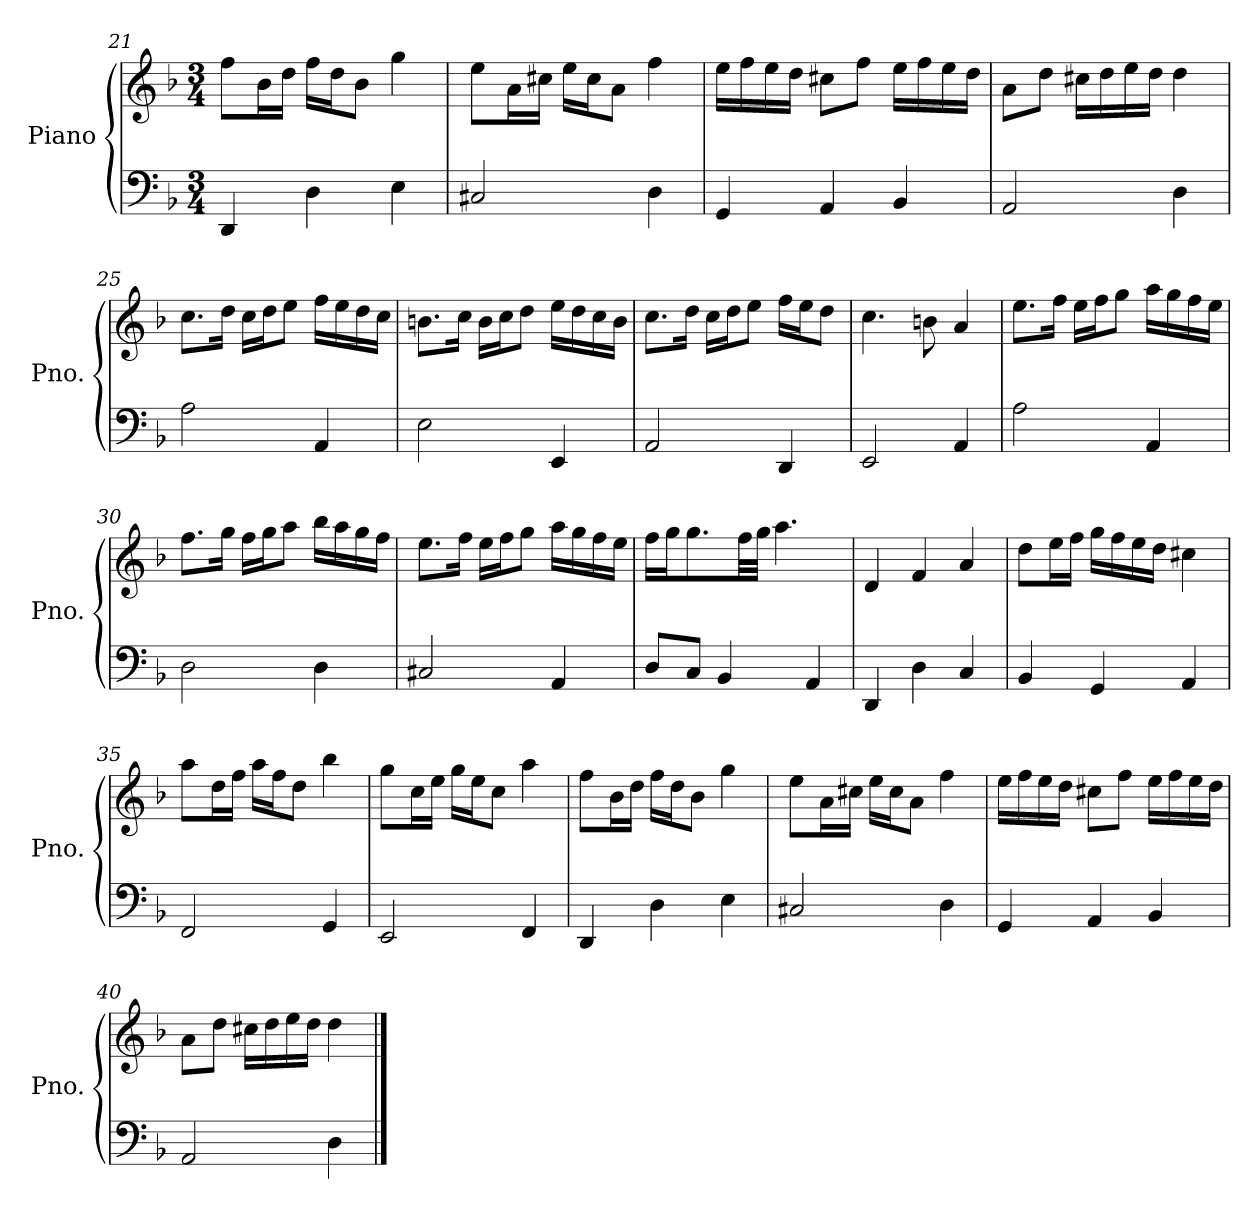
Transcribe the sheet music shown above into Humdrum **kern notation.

**kern	**kern
*part1	*part1
*staff2	*staff1
*I"Piano	*
*I'Pno.	*
!!LO:PB:g=z
*clefF4	*clefG2
*k[b-]	*k[b-]
*M3/4	*M3/4
=21	=21
4DD/	8ff\L
.	16b-\L
.	16dd\JJ
4D\	16ff\LL
.	16dd\J
.	8b-\J
4E\	4gg\
=22	=22
2C#X/	8ee\L
.	16a\L
.	16cc#X\JJ
.	16ee\LL
.	16cc#\J
.	8a\J
4D\	4ff\
=23	=23
4GG/	16ee\LL
.	16ff\
.	16ee\
.	16dd\JJ
4AA/	8cc#X\L
.	8ff\J
4BB-/	16ee\LL
.	16ff\
.	16ee\
.	16dd\JJ
=24	=24
2AA/	8a\L
.	8dd\J
.	16cc#X\LL
.	16dd\
.	16ee\
.	16dd\JJ
4D\	4dd\
!!LO:LB:g=z
=25	=25
2A\	8.cc\L
.	16dd\Jk
.	16cc\LL
.	16dd\J
.	8ee\J
4AA/	16ff\LL
.	16ee\
.	16dd\
.	16cc\JJ
=26	=26
2E\	8.bn\L
.	16cc\Jk
.	16b\LL
.	16cc\J
.	8dd\J
4EE/	16ee\LL
.	16dd\
.	16cc\
.	16b\JJ
=27	=27
2AA/	8.cc\L
.	16dd\Jk
.	16cc\LL
.	16dd\J
.	8ee\J
4DD/	16ff\LL
.	16ee\J
.	8dd\J
=28	=28
2EE/	4.cc\
.	8bn\
4AA/	4a/
!!LO:LB:g=z
=29	=29
2A\	8.ee\L
.	16ff\Jk
.	16ee\LL
.	16ff\J
.	8gg\J
4AA/	16aa\LL
.	16gg\
.	16ff\
.	16ee\JJ
=30	=30
2D\	8.ff\L
.	16gg\Jk
.	16ff\LL
.	16gg\J
.	8aa\J
4D\	16bb-\LL
.	16aa\
.	16gg\
.	16ff\JJ
=31	=31
2C#X/	8.ee\L
.	16ff\Jk
.	16ee\LL
.	16ff\J
.	8gg\J
4AA/	16aa\LL
.	16gg\
.	16ff\
.	16ee\JJ
=32	=32
8D/L	16ff\LL
.	16gg\J
8C/J	8.gg\
4BB-/	.
.	32ff\LL
.	32gg\JJJ
.	4.aa\
4AA/	.
!!LO:LB:g=z
=33	=33
4DD/	4d/
4D\	4f/
4C/	4a/
=34	=34
4BB-/	8dd\L
.	16ee\L
.	16ff\JJ
4GG/	16gg\LL
.	16ff\
.	16ee\
.	16dd\JJ
4AA/	4cc#X\
=35	=35
2FF/	8aa\L
.	16dd\L
.	16ff\JJ
.	16aa\LL
.	16ff\J
.	8dd\J
4GG/	4bb-\
=36	=36
2EE/	8gg\L
.	16cc\L
.	16ee\JJ
.	16gg\LL
.	16ee\J
.	8cc\J
4FF/	4aa\
!!LO:LB:g=z
=37	=37
4DD/	8ff\L
.	16b-\L
.	16dd\JJ
4D\	16ff\LL
.	16dd\J
.	8b-\J
4E\	4gg\
=38	=38
2C#X/	8ee\L
.	16a\L
.	16cc#X\JJ
.	16ee\LL
.	16cc#\J
.	8a\J
4D\	4ff\
=39	=39
4GG/	16ee\LL
.	16ff\
.	16ee\
.	16dd\JJ
4AA/	8cc#X\L
.	8ff\J
4BB-/	16ee\LL
.	16ff\
.	16ee\
.	16dd\JJ
=40	=40
2AA/	8a\L
.	8dd\J
.	16cc#X\LL
.	16dd\
.	16ee\
.	16dd\JJ
4D\	4dd\
==	==
*-	*-
